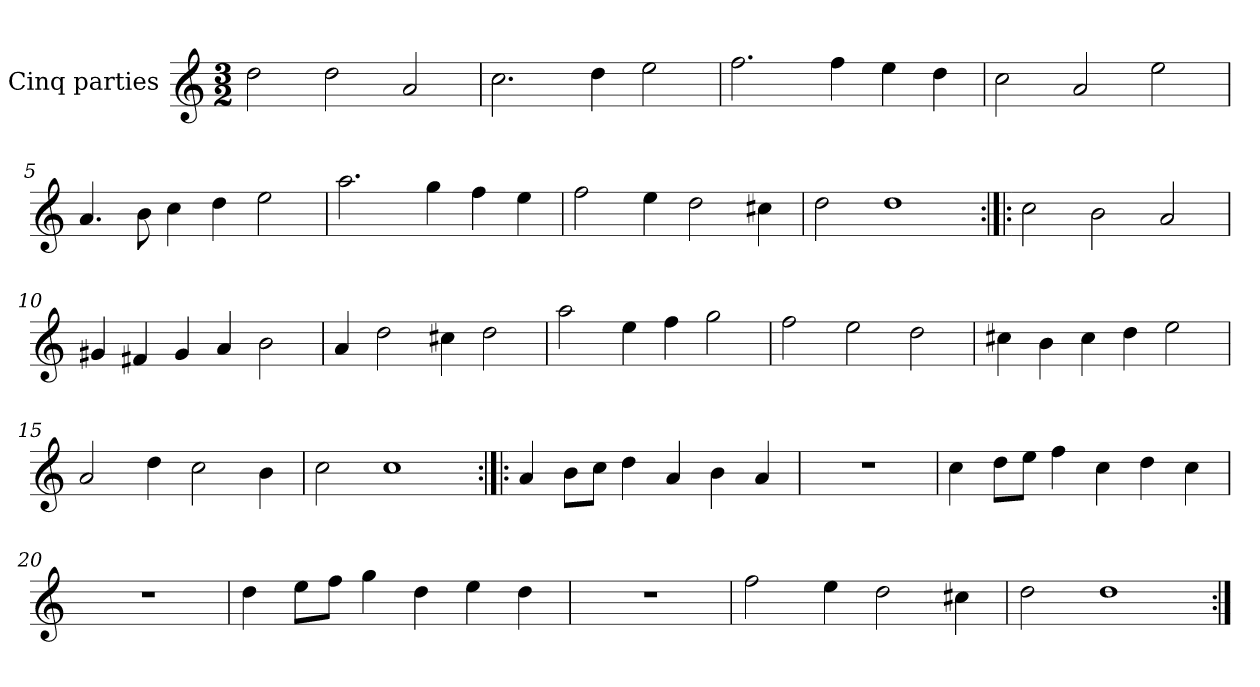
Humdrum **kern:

**kern
*part1
*staff1
*I"Cinq parties
*clefG2
*k[]
*M3/2
*MM180
=1
2dd\
2dd\
2a/
=2
2.cc\
4dd\
2ee\
=3
2.ff\
4ff\
4ee\
4dd\
=4
2cc\
2a/
2ee\
=5
4.a/
8b\
4cc\
4dd\
2ee\
=6
2.aa\
4gg\
4ff\
4ee\
=7
2ff\
4ee\
2dd\
4cc#X\
=8
2dd\
1dd
=9:|!|:
2cc\
2b\
2a/
=10
4g#X/
4f#X/
4g#/
4a/
2b\
=11
4a/
2dd\
4cc#X\
2dd\
=12
2aa\
4ee\
4ff\
2gg\
=13
2ff\
2ee\
2dd\
=14
4cc#X\
4b\
4cc#\
4dd\
2ee\
=15
2a/
4dd\
2cc\
4b\
=16
2cc\
1cc
=17:|!|:
4a/
8b\L
8cc\J
4dd\
4a/
4b\
4a/
=18
1.r
=19
4cc\
8dd\L
8ee\J
4ff\
4cc\
4dd\
4cc\
=20
1.r
=21
4dd\
8ee\L
8ff\J
4gg\
4dd\
4ee\
4dd\
=22
1.r
=23
2ff\
4ee\
2dd\
4cc#X\
=24
2dd\
1dd
=:|!
*-
